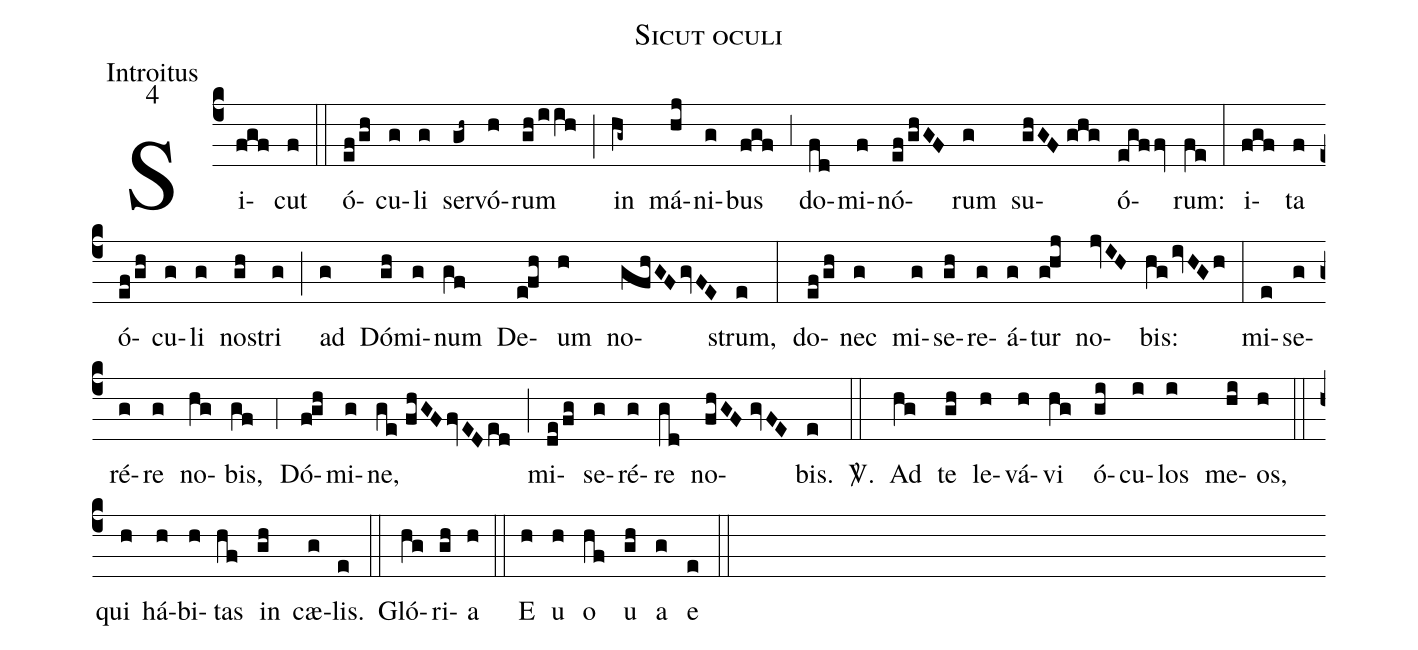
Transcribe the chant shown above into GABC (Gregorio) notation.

name:Sicut oculi;
office-part:Introitus;
mode:4;
%%
(c4) Si(fgf)cut(f) (::) ó(ef/gh)cu(g)li(g) ser(gh~)vó(h)rum(gh/iih) (;) in(hg~) má(hj)ni(g)bus(fgf) (;3) do(fd)mi(f)nó(ef/ghGF)rum(g) su(ghGF//ghg)ó(egffv)rum:(fe) (:) i(fgf)ta(f) ó(ef/gh)cu(g)li(g) no(gh)stri(g) (;) ad(g) Dó(gh)mi(g)num(gf) De(e!fh)um(h) no(gfhGF/gvFE)strum,(e) (:) do(ef/gh)nec(g) mi(g)se(gh)re(g)á(g)tur(g!hj) no(jvIH)bis:(hg/ivHGh) (:) mi(e)se(g)ré(g)re(g) no(hg)bis,(gf) (;4) Dó(f!gh)mi(g)ne,(ge//fhGF/fvED/ed) (;) mi(de/fg)se(g)ré(g)re(gd) no(fhGF//gvFE)bis.(e) <sp>V/</sp>.(::) Ad(hg) te(gh) le(h)vá(h)vi(hg) ó(gi)cu(i)los(i) me(hi)os,(h) (::) qui(h) há(h)bi(h)tas(hf) in(gh) cæ(g)lis.(e) (::) Gló(hg)ri(gh)a(h) (::) E(h) u(h) o(hf) u(gh) a(g) e(e) (::)
